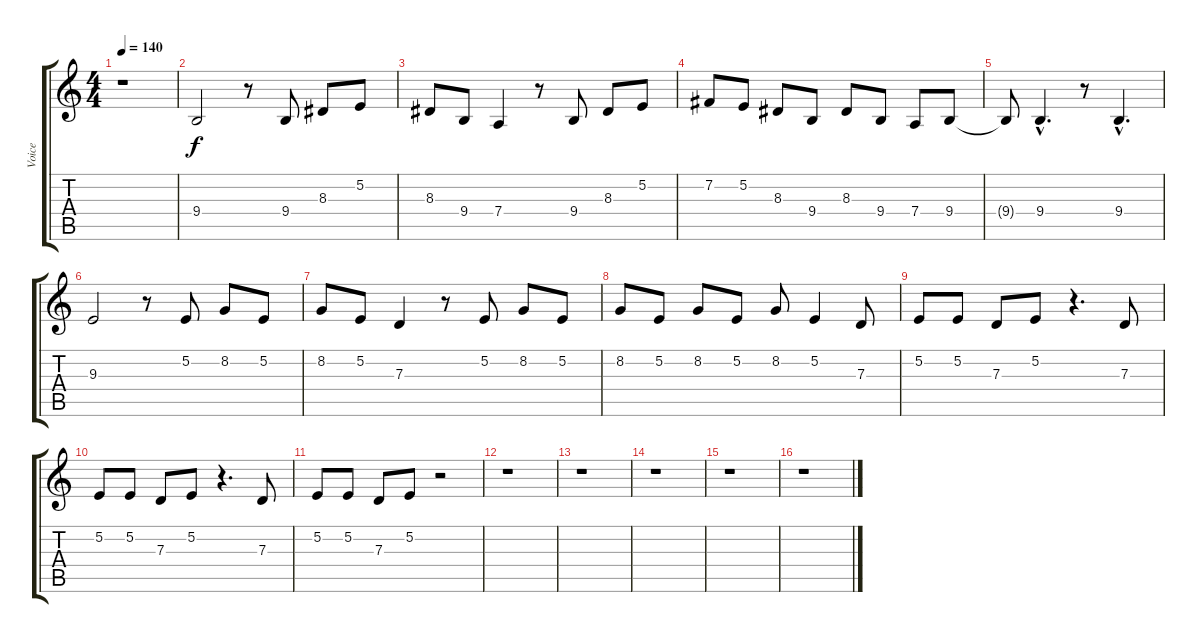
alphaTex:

\track ("Voice" "Voice") {instrument englishhorn}
\staff {score tabs}
\tuning (E4 B3 G3 D3 A2 E2) {hide}
\ts (4 4)
\tempo 140
\clef g2
\ks c
r.1{dy f} |
9.4.2 r.8 9.4.8 8.3.8 5.2.8 |
8.3.8 9.4.8 7.4.4 r.8 9.4.8 8.3.8 5.2.8 |
7.2.8 5.2.8 8.3.8 9.4.8 8.3.8 9.4.8 7.4.8 9.4.8 |
9.4{t}.8 9.4{hac}.4{d} r.8 9.4{hac}.4{d} |
9.3.2 r.8 5.2.8 8.2.8 5.2.8 |
8.2.8 5.2.8 7.3.4 r.8 5.2.8 8.2.8 5.2.8 |
8.2.8 5.2.8 8.2.8 5.2.8 8.2.8 5.2.4 7.3.8 |
5.2.8 5.2.8 7.3.8 5.2.8 r.4{d} 7.3.8 |
5.2.8 5.2.8 7.3.8 5.2.8 r.4{d} 7.3.8 |
5.2.8 5.2.8 7.3.8 5.2.8 r.2 |
r.1 |
r.1 |
r.1 |
r.1 |
r.1
